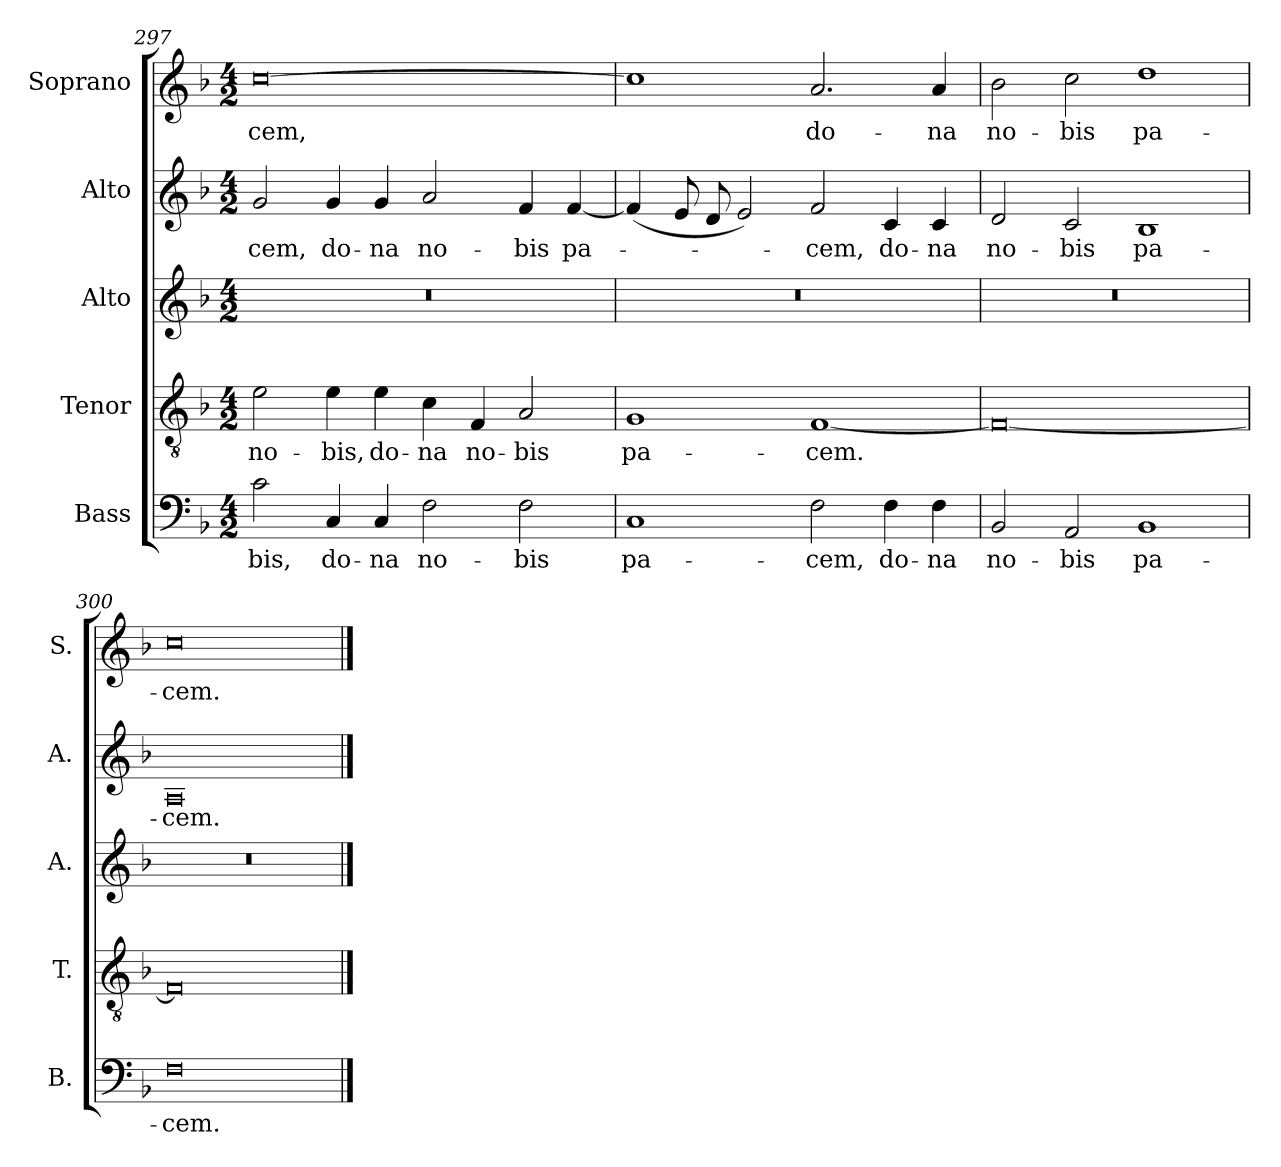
**kern	**text	**kern	**text	**kern	**kern	**text	**kern	**text
*part5	*part5	*part4	*part4	*part3	*part2	*part2	*part1	*part1
*staff5	*staff5	*staff4	*staff4	*staff3	*staff2	*staff2	*staff1	*staff1
*I"Bass	*	*I"Tenor	*	*I"Alto	*I"Alto	*	*I"Soprano	*
*I'B.	*	*I'T.	*	*I'A.	*I'A.	*	*I'S.	*
*clefF4	*	*clefGv2	*	*clefG2	*clefG2	*	*clefG2	*
*	*	*ITrd7c12	*	*	*	*	*	*
*k[b-]	*	*k[b-]	*	*k[b-]	*k[b-]	*	*k[b-]	*
*F:	*	*F:	*	*F:	*F:	*	*F:	*
*M4/2	*	*M4/2	*	*M4/2	*M4/2	*	*M4/2	*
=297	=297	=297	=297	=297	=297	=297	=297	=297
!	!LO:LY:b:color=#000000	!	!	!	!	!	!	!
!	!	!	!LO:LY:b:color=#000000	!LO:N:vis=1	!	!	!	!
!	!	!	!	!	!	!LO:LY:b:color=#000000	!	!
!	!	!	!	!	!	!	!	!LO:LY:b:color=#000000
2ci\	-bis,	2Ei\	no-	0r	2gi/	-cem,	[0cci	-cem,
!	!LO:LY:b:color=#000000	!	!	!	!	!	!	!
!	!	!	!LO:LY:b:color=#000000	!	!	!	!	!
!	!	!	!	!	!	!LO:LY:b:color=#000000	!	!
4Ci/	do-	4Ei\	-bis,	.	4gi/	do-	.	.
!	!LO:LY:b:color=#000000	!	!	!	!	!	!	!
!	!	!	!LO:LY:b:color=#000000	!	!	!	!	!
!	!	!	!	!	!	!LO:LY:b:color=#000000	!	!
4Ci/	-na	4Ei\	do-	.	4gi/	-na	.	.
!	!LO:LY:b:color=#000000	!	!	!	!	!	!	!
!	!	!	!LO:LY:b:color=#000000	!	!	!	!	!
!	!	!	!	!	!	!LO:LY:b:color=#000000	!	!
2Fi\	no-	4Ci\	-na	.	2ai/	no-	.	.
!	!	!	!LO:LY:b:color=#000000	!	!	!	!	!
.	.	4FFi/	no-	.	.	.	.	.
!	!LO:LY:b:color=#000000	!	!	!	!	!	!	!
!	!	!	!LO:LY:b:color=#000000	!	!	!	!	!
!	!	!	!	!	!	!LO:LY:b:color=#000000	!	!
2Fi\	-bis	2AAi/	-bis	.	4fi/	-bis	.	.
!	!	!	!	!	!	!LO:LY:b:color=#000000	!	!
.	.	.	.	.	[4fi/	pa-	.	.
=298	=298	=298	=298	=298	=298	=298	=298	=298
!	!LO:LY:b:color=#000000	!	!	!	!	!	!	!
!	!	!	!LO:LY:b:color=#000000	!LO:N:vis=1	!	!	!	!
1Ci	pa-	1GGi	pa-	0r	(4fi/]	.	1cci]	.
.	.	.	.	.	8ei/	.	.	.
.	.	.	.	.	8di/	.	.	.
.	.	.	.	.	2ei/)	.	.	.
!	!LO:LY:b:color=#000000	!	!	!	!	!	!	!
!	!	!	!LO:LY:b:color=#000000	!	!	!	!	!
!	!	!	!	!	!	!LO:LY:b:color=#000000	!	!
!	!	!	!	!	!	!	!	!LO:LY:b:color=#000000
2Fi\	-cem,	[1FFi	-cem.	.	2fi/	-cem,	2.ai/	do-
!	!LO:LY:b:color=#000000	!	!	!	!	!	!	!
!	!	!	!	!	!	!LO:LY:b:color=#000000	!	!
4Fi\	do-	.	.	.	4ci/	do-	.	.
!	!LO:LY:b:color=#000000	!	!	!	!	!	!	!
!	!	!	!	!	!	!LO:LY:b:color=#000000	!	!
!	!	!	!	!	!	!	!	!LO:LY:b:color=#000000
4Fi\	-na	.	.	.	4ci/	-na	4ai/	-na
=299	=299	=299	=299	=299	=299	=299	=299	=299
!	!LO:LY:b:color=#000000	!	!	!LO:N:vis=1	!	!	!	!
!	!	!	!	!	!	!LO:LY:b:color=#000000	!	!
!	!	!	!	!	!	!	!	!LO:LY:b:color=#000000
2BB-i/	no-	0FFi_	.	0r	2di/	no-	2b-i\	no-
!	!LO:LY:b:color=#000000	!	!	!	!	!	!	!
!	!	!	!	!	!	!LO:LY:b:color=#000000	!	!
!	!	!	!	!	!	!	!	!LO:LY:b:color=#000000
2AAi/	-bis	.	.	.	2ci/	-bis	2cci\	-bis
!	!LO:LY:b:color=#000000	!	!	!	!	!	!	!
!	!	!	!	!	!	!LO:LY:b:color=#000000	!	!
!	!	!	!	!	!	!	!	!LO:LY:b:color=#000000
1BB-i	pa-	.	.	.	1B-i	pa-	1ddi	pa-
=300	=300	=300	=300	=300	=300	=300	=300	=300
!	!LO:LY:b:color=#000000	!	!	!LO:N:vis=1	!	!	!	!
!	!	!	!	!	!	!LO:LY:b:color=#000000	!	!
!	!	!	!	!	!	!	!	!LO:LY:b:color=#000000
0Fi	-cem.	0FFi]	.	0r	0Ai	-cem.	0cci	-cem.
==	==	==	==	==	==	==	==	==
*-	*-	*-	*-	*-	*-	*-	*-	*-
